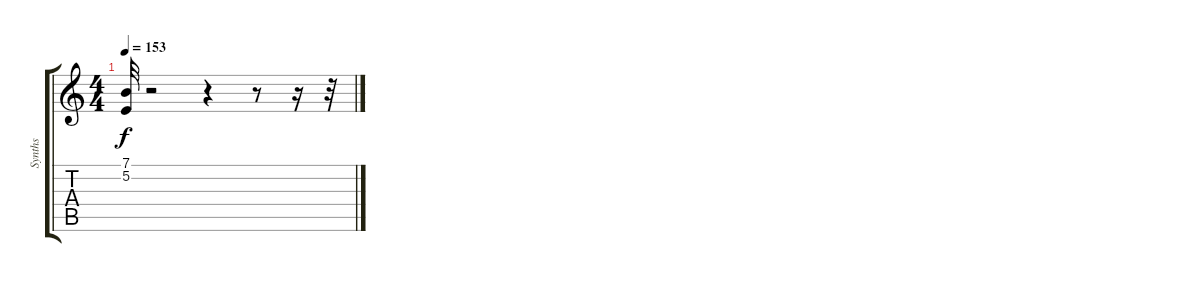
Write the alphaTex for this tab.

\track ("Synths" "Synths") {instrument stringensemble1}
\staff {score tabs}
\tuning (E4 B3 G3 D3 A2 E2) {hide}
\ts (4 4)
\tempo 153
\clef g2
\ks c
(7.1 5.2).32{dy f} r.2 r.4 r.8 r.16 r.32
